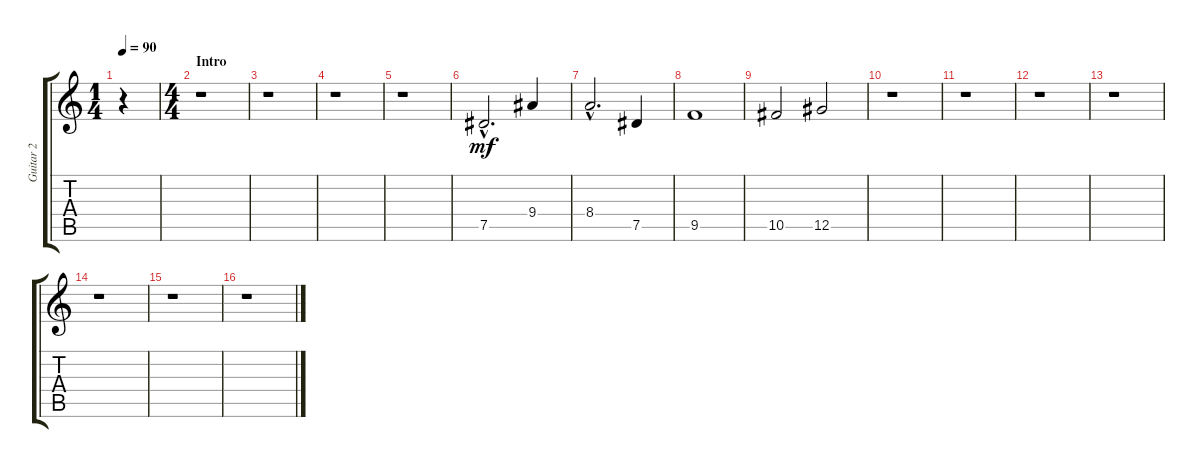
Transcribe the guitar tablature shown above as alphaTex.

\track ("Guitar 2" "Guitar 2") {instrument distortionguitar}
\staff {score tabs}
\tuning (Eb4 Bb3 Gb3 Db3 Ab2 Db2) {hide}
\ts (1 4)
\tempo 90
\clef g2
\ks c
r.4{dy mf instrument distortionguitar} |
\ts (4 4)
\section ("" "Intro")
r.1 |
r.1 |
r.1 |
r.1 |
7.5{hac}.2{d} 9.4.4 |
8.4{hac}.2{d} 7.5.4 |
9.5.1 |
10.5.2 12.5.2 |
r.1 |
r.1 |
r.1 |
r.1 |
r.1 |
r.1 |
r.1
